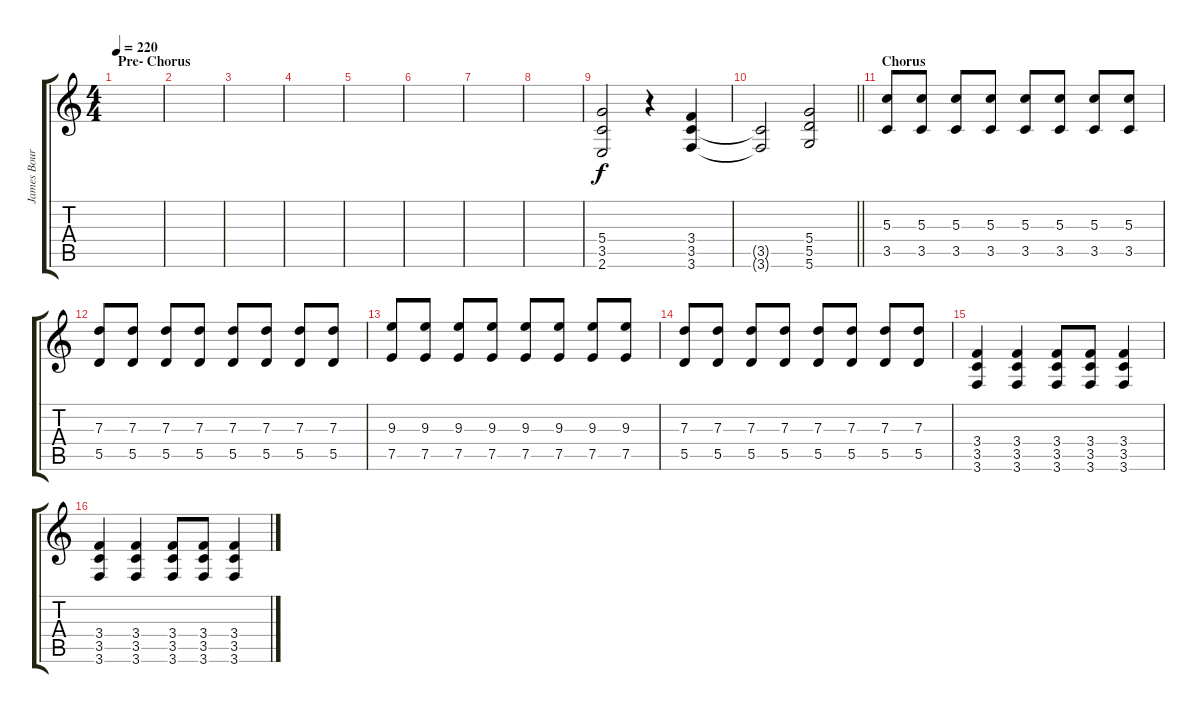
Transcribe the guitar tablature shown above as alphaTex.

\track ("James Bourne" "James Bour") {instrument distortionguitar}
\staff {score tabs}
\tuning (E4 B3 G3 D3 A2 D2) {hide}
\ts (4 4)
\section ("" "Pre- Chorus")
\tempo 220
\clef g2
\ks c
|
|
|
|
|
|
|
|
(5.4 3.5 2.6).2 r.4 (3.4 3.5 3.6).4 |
\barLineRight lightlight
(3.5{t} 3.6{t}).2 (5.4 5.5 5.6).2 |
\section ("" "Chorus")
(5.3 3.5).8 (5.3 3.5).8 (5.3 3.5).8 (5.3 3.5).8 (5.3 3.5).8 (5.3 3.5).8 (5.3 3.5).8 (5.3 3.5).8 |
(7.3 5.5).8 (7.3 5.5).8 (7.3 5.5).8 (7.3 5.5).8 (7.3 5.5).8 (7.3 5.5).8 (7.3 5.5).8 (7.3 5.5).8 |
(9.3 7.5).8 (9.3 7.5).8 (9.3 7.5).8 (9.3 7.5).8 (9.3 7.5).8 (9.3 7.5).8 (9.3 7.5).8 (9.3 7.5).8 |
(7.3 5.5).8 (7.3 5.5).8 (7.3 5.5).8 (7.3 5.5).8 (7.3 5.5).8 (7.3 5.5).8 (7.3 5.5).8 (7.3 5.5).8 |
(3.4 3.5 3.6).4 (3.4 3.5 3.6).4 (3.4 3.5 3.6).8 (3.4 3.5 3.6).8 (3.4 3.5 3.6).4 |
(3.4 3.5 3.6).4 (3.4 3.5 3.6).4 (3.4 3.5 3.6).8 (3.4 3.5 3.6).8 (3.4 3.5 3.6).4
